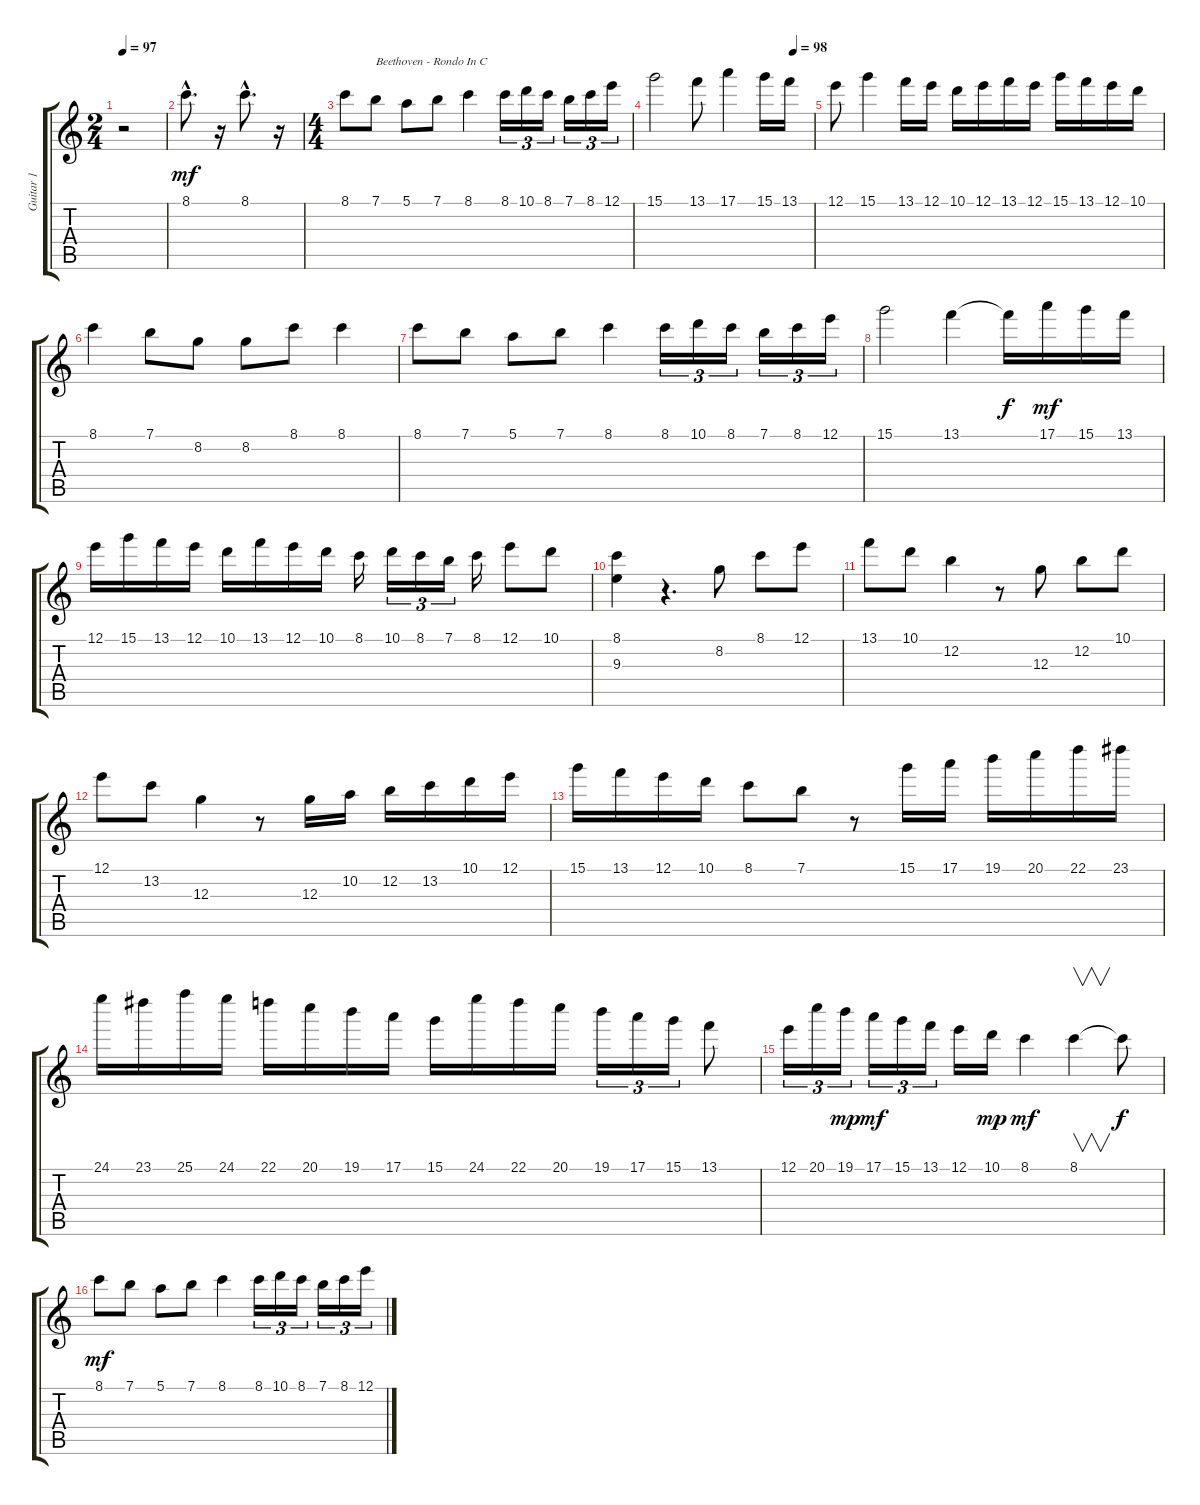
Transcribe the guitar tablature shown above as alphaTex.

\track ("Guitar 1" "Guitar 1") {instrument acousticguitarnylon}
\staff {score tabs}
\tuning (E4 B3 G3 D3 A2 E2) {hide}
\ts (2 4)
\tempo 97
\clef g2
\ks c
r.2{dy mf instrument acousticguitarnylon} |
8.1{hac}.8{d} r.16 8.1{hac}.8{d} r.16 |
\ts (4 4)
8.1.8 7.1.8{txt "Beethoven - Rondo In C"} 5.1.8 7.1.8 8.1.4 8.1.16{tu (3 2)} 10.1.16{tu (3 2)} 8.1.16{tu (3 2)} 7.1.16{tu (3 2)} 8.1.16{tu (3 2)} 12.1.16{tu (3 2)} |
\tempo (98 0.875)
15.1.2 13.1.8 17.1.4 15.1.16 13.1.16 |
12.1.8 15.1.4 13.1.16 12.1.16 10.1.16 12.1.16 13.1.16 12.1.16 15.1.16 13.1.16 12.1.16 10.1.16 |
8.1.4 7.1.8 8.2.8 8.2.8 8.1.8 8.1.4 |
8.1.8 7.1.8 5.1.8 7.1.8 8.1.4 8.1.16{tu (3 2)} 10.1.16{tu (3 2)} 8.1.16{tu (3 2)} 7.1.16{tu (3 2)} 8.1.16{tu (3 2)} 12.1.16{tu (3 2)} |
15.1.2 13.1.4 13.1{t}.16{dy f} 17.1.16{dy mf} 15.1.16 13.1.16 |
12.1.16 15.1.16 13.1.16 12.1.16 10.1.16 13.1.16 12.1.16 10.1.16 8.1.16 10.1.16{tu (3 2)} 8.1.16{tu (3 2)} 7.1.16{tu (3 2)} 8.1.16 12.1.8 10.1.8 |
(8.1 9.3).4 r.4{d} 8.2.8 8.1.8 12.1.8 |
13.1.8 10.1.8 12.2.4 r.8 12.3.8 12.2.8 10.1.8 |
12.1.8 13.2.8 12.3.4 r.8 12.3.16 10.2.16 12.2.16 13.2.16 10.1.16 12.1.16 |
15.1.16 13.1.16 12.1.16 10.1.16 8.1.8 7.1.8 r.8 15.1.16 17.1.16 19.1.16 20.1.16 22.1.16 23.1.16 |
24.1.16 23.1.16 25.1.16 24.1.16 22.1.16 20.1.16 19.1.16 17.1.16 15.1.16 24.1.16 22.1.16 20.1.16 19.1.16{tu (3 2)} 17.1.16{tu (3 2)} 15.1.16{tu (3 2)} 13.1.8 |
12.1.16{tu (3 2)} 20.1.16{tu (3 2)} 19.1.16{tu (3 2) dy mp} 17.1.16{tu (3 2) dy mf} 15.1.16{tu (3 2)} 13.1.16{tu (3 2)} 12.1.16 10.1.16{dy mp} 8.1.4{dy mf} 8.1.4{v} 8.1{t}.8{dy f} |
8.1.8{dy mf} 7.1.8 5.1.8 7.1.8 8.1.4 8.1.16{tu (3 2)} 10.1.16{tu (3 2)} 8.1.16{tu (3 2)} 7.1.16{tu (3 2)} 8.1.16{tu (3 2)} 12.1.16{tu (3 2)}
